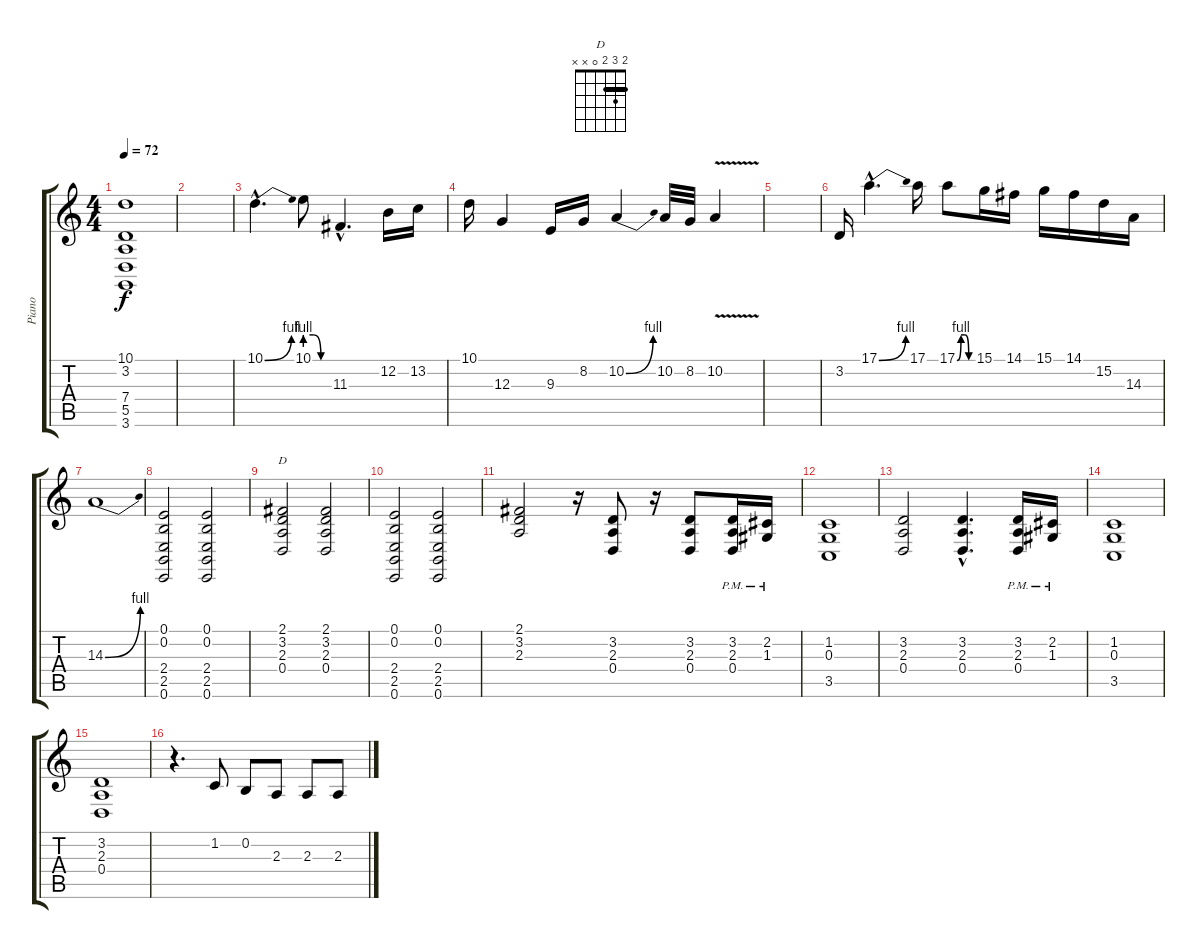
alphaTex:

\track ("Piano" "Piano") {instrument brightacousticpiano}
\staff {score tabs}
\tuning (E4 B3 G3 D3 A2 E2) {hide}
\chord ("D" 2 3 2 0 x x) {barre 2}
\ts (4 4)
\tempo 72
\clef g2
\ks c
(10.1 3.2 7.4 5.5 3.6).1{dy f} |
|
10.1{be (bend 0 0 60 4) hac}.4{d instrument overdrivenguitar} 10.1{be (custom 0 4 20 4 40 0 60 0)}.8 11.3{hac}.4{d} 12.2.16 13.2.16 |
10.1.16 12.3.4 9.3.16 8.2.16 10.2{be (bend 0 0 60 4)}.4 10.2.32 8.2.32 10.2{v}.4 |
|
3.2.16 17.1{be (bend 0 0 60 4) hac}.4{d} 17.1.16 17.1{be (custom 0 0 15 4 30 4 45 0 60 0)}.8 15.1.16 14.1.16 15.1.16 14.1.16 15.2.16 14.3.16 |
14.3{be (bend 0 0 60 4)}.1 |
(0.1 0.2 2.4 2.5 0.6).2{instrument brightacousticpiano} (0.1 0.2 2.4 2.5 0.6).2 |
(2.1 3.2 2.3 0.4).2{ch "D"} (2.1 3.2 2.3 0.4).2 |
(0.1 0.2 2.4 2.5 0.6).2 (0.1 0.2 2.4 2.5 0.6).2 |
(2.1 3.2 2.3).2 r.16 (3.2 2.3 0.4).8{instrument overdrivenguitar} r.16 (3.2 2.3 0.4).8 (3.2 2.3 0.4{pm}).16 (2.2{pm} 1.3{pm}).16 |
(1.2 0.3 3.5).1 |
(3.2 2.3 0.4).2 (3.2{hac} 2.3{hac} 0.4{hac}).4{d} (3.2{pm} 2.3{pm} 0.4{pm}).16 (2.2 1.3{pm}).16 |
(1.2 0.3 3.5).1 |
(3.2 2.3 0.4).1 |
r.4{d} 1.2.8 0.2.8 2.3.8 2.3.8 2.3.8
